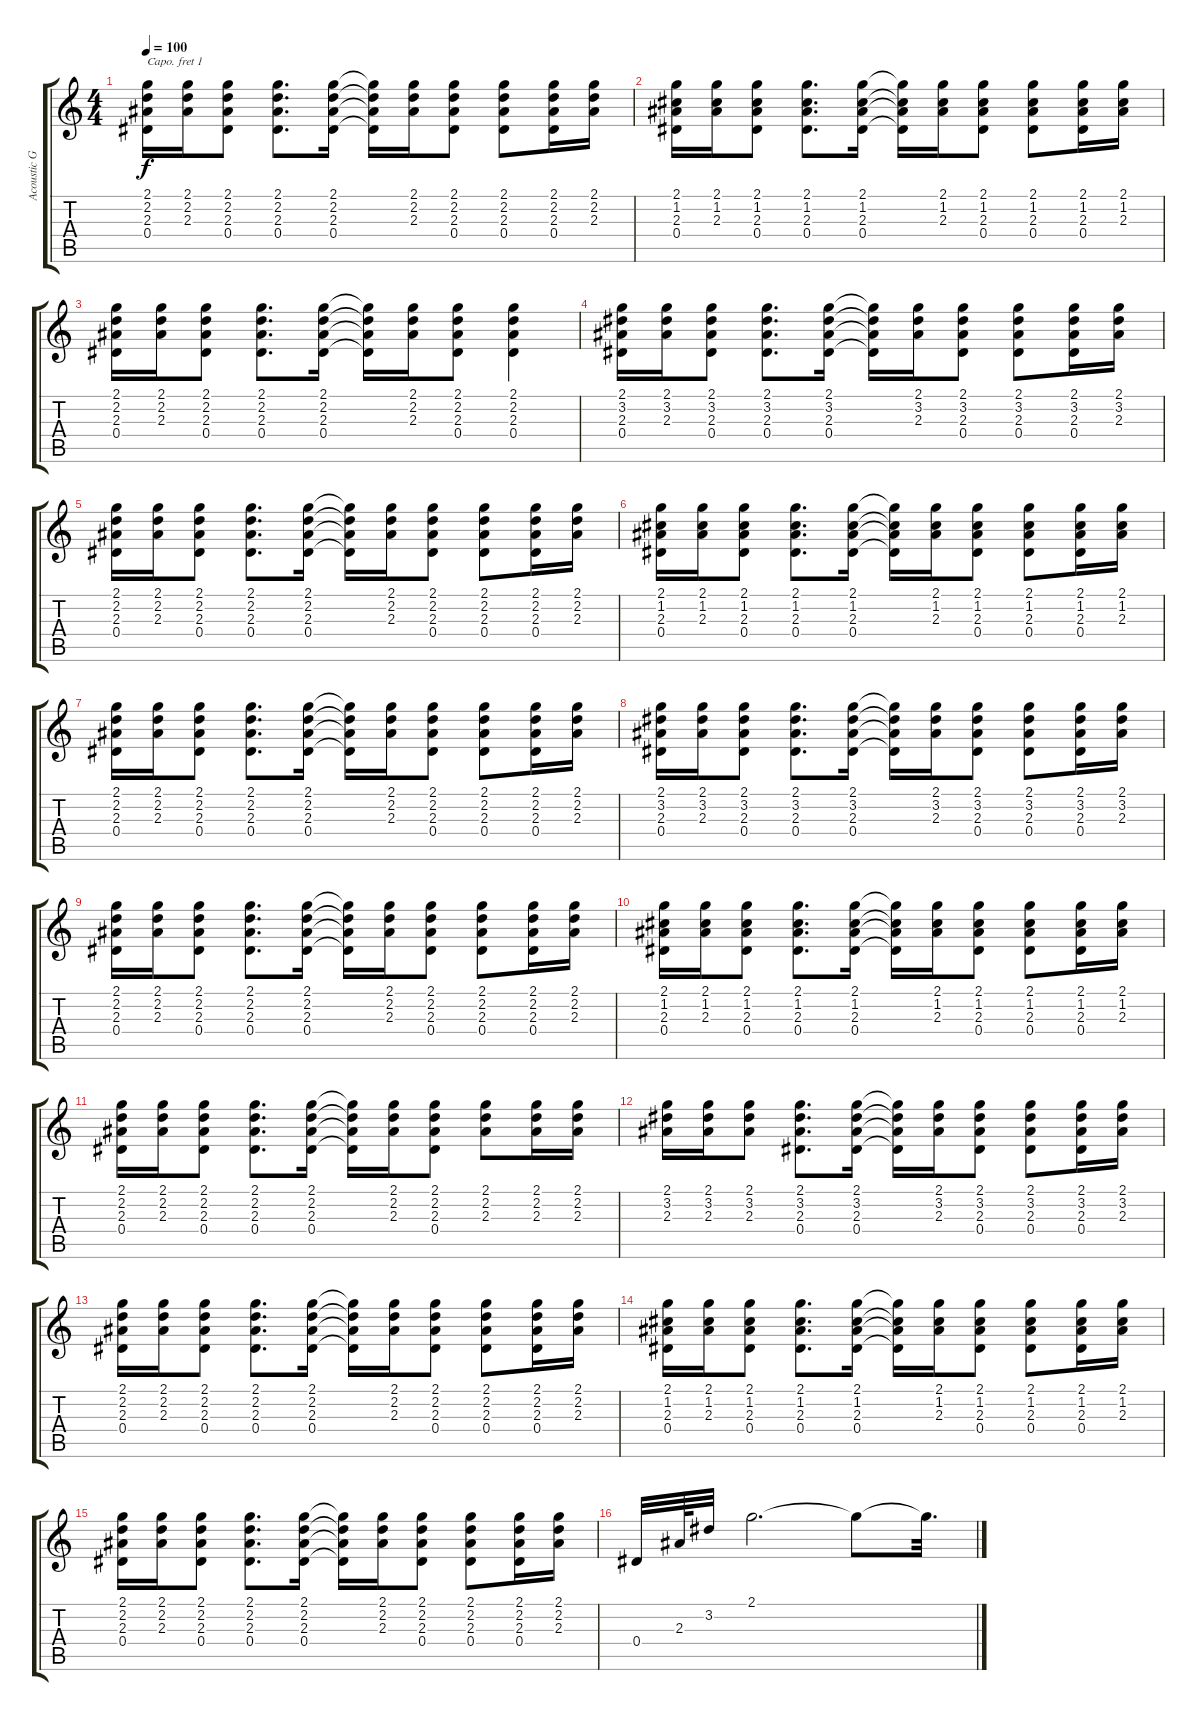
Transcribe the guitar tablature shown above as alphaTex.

\track ("Acoustic Guitar 2" "Acoustic G") {instrument acousticguitarsteel}
\staff {score tabs}
\capo 1
\tuning (E4 B3 G3 D3 A2 E2) {hide}
\ts (4 4)
\tempo 100
\clef g2
\ks c
(2.1 2.2 2.3 0.4).16{dy f} (2.1 2.2 2.3).16 (2.1 2.2 2.3 0.4).8 (2.1 2.2 2.3 0.4).8{d} (2.1 2.2 2.3 0.4).16 (2.1{t} 2.2{t} 2.3{t} 0.4{t}).16 (2.1 2.2 2.3).16 (2.1 2.2 2.3 0.4).8 (2.1 2.2 2.3 0.4).8 (2.1 2.2 2.3 0.4).16 (2.1 2.2 2.3).16 |
(2.1 1.2 2.3 0.4).16 (2.1 1.2 2.3).16 (2.1 1.2 2.3 0.4).8 (2.1 1.2 2.3 0.4).8{d} (2.1 1.2 2.3 0.4).16 (2.1{t} 1.2{t} 2.3{t} 0.4{t}).16 (2.1 1.2 2.3).16 (2.1 1.2 2.3 0.4).8 (2.1 1.2 2.3 0.4).8 (2.1 1.2 2.3 0.4).16 (2.1 1.2 2.3).16 |
(2.1 2.2 2.3 0.4).16 (2.1 2.2 2.3).16 (2.1 2.2 2.3 0.4).8 (2.1 2.2 2.3 0.4).8{d} (2.1 2.2 2.3 0.4).16 (2.1{t} 2.2{t} 2.3{t} 0.4{t}).16 (2.1 2.2 2.3).16 (2.1 2.2 2.3 0.4).8 (2.1 2.2 2.3 0.4).4 |
(2.1 3.2 2.3 0.4).16 (2.1 3.2 2.3).16 (2.1 3.2 2.3 0.4).8 (2.1 3.2 2.3 0.4).8{d} (2.1 3.2 2.3 0.4).16 (2.1{t} 3.2{t} 2.3{t} 0.4{t}).16 (2.1 3.2 2.3).16 (2.1 3.2 2.3 0.4).8 (2.1 3.2 2.3 0.4).8 (2.1 3.2 2.3 0.4).16 (2.1 3.2 2.3).16 |
(2.1 2.2 2.3 0.4).16 (2.1 2.2 2.3).16 (2.1 2.2 2.3 0.4).8 (2.1 2.2 2.3 0.4).8{d} (2.1 2.2 2.3 0.4).16 (2.1{t} 2.2{t} 2.3{t} 0.4{t}).16 (2.1 2.2 2.3).16 (2.1 2.2 2.3 0.4).8 (2.1 2.2 2.3 0.4).8 (2.1 2.2 2.3 0.4).16 (2.1 2.2 2.3).16 |
(2.1 1.2 2.3 0.4).16 (2.1 1.2 2.3).16 (2.1 1.2 2.3 0.4).8 (2.1 1.2 2.3 0.4).8{d} (2.1 1.2 2.3 0.4).16 (2.1{t} 1.2{t} 2.3{t} 0.4{t}).16 (2.1 1.2 2.3).16 (2.1 1.2 2.3 0.4).8 (2.1 1.2 2.3 0.4).8 (2.1 1.2 2.3 0.4).16 (2.1 1.2 2.3).16 |
(2.1 2.2 2.3 0.4).16 (2.1 2.2 2.3).16 (2.1 2.2 2.3 0.4).8 (2.1 2.2 2.3 0.4).8{d} (2.1 2.2 2.3 0.4).16 (2.1{t} 2.2{t} 2.3{t} 0.4{t}).16 (2.1 2.2 2.3).16 (2.1 2.2 2.3 0.4).8 (2.1 2.2 2.3 0.4).8 (2.1 2.2 2.3 0.4).16 (2.1 2.2 2.3).16 |
(2.1 3.2 2.3 0.4).16 (2.1 3.2 2.3).16 (2.1 3.2 2.3 0.4).8 (2.1 3.2 2.3 0.4).8{d} (2.1 3.2 2.3 0.4).16 (2.1{t} 3.2{t} 2.3{t} 0.4{t}).16 (2.1 3.2 2.3).16 (2.1 3.2 2.3 0.4).8 (2.1 3.2 2.3 0.4).8 (2.1 3.2 2.3 0.4).16 (2.1 3.2 2.3).16 |
(2.1 2.2 2.3 0.4).16 (2.1 2.2 2.3).16 (2.1 2.2 2.3 0.4).8 (2.1 2.2 2.3 0.4).8{d} (2.1 2.2 2.3 0.4).16 (2.1{t} 2.2{t} 2.3{t} 0.4{t}).16 (2.1 2.2 2.3).16 (2.1 2.2 2.3 0.4).8 (2.1 2.2 2.3 0.4).8 (2.1 2.2 2.3 0.4).16 (2.1 2.2 2.3).16 |
(2.1 1.2 2.3 0.4).16 (2.1 1.2 2.3).16 (2.1 1.2 2.3 0.4).8 (2.1 1.2 2.3 0.4).8{d} (2.1 1.2 2.3 0.4).16 (2.1{t} 1.2{t} 2.3{t} 0.4{t}).16 (2.1 1.2 2.3).16 (2.1 1.2 2.3 0.4).8 (2.1 1.2 2.3 0.4).8 (2.1 1.2 2.3 0.4).16 (2.1 1.2 2.3).16 |
(2.1 2.2 2.3 0.4).16 (2.1 2.2 2.3).16 (2.1 2.2 2.3 0.4).8 (2.1 2.2 2.3 0.4).8{d} (2.1 2.2 2.3 0.4).16 (2.1{t} 2.2{t} 2.3{t} 0.4{t}).16 (2.1 2.2 2.3).16 (2.1 2.2 2.3 0.4).8 (2.1 2.2 2.3).8 (2.1 2.2 2.3).16 (2.1 2.2 2.3).16 |
(2.1 3.2 2.3).16 (2.1 3.2 2.3).16 (2.1 3.2 2.3).8 (2.1 3.2 2.3 0.4).8{d} (2.1 3.2 2.3 0.4).16 (2.1{t} 3.2{t} 2.3{t} 0.4{t}).16 (2.1 3.2 2.3).16 (2.1 3.2 2.3 0.4).8 (2.1 3.2 2.3 0.4).8 (2.1 3.2 2.3 0.4).16 (2.1 3.2 2.3).16 |
(2.1 2.2 2.3 0.4).16 (2.1 2.2 2.3).16 (2.1 2.2 2.3 0.4).8 (2.1 2.2 2.3 0.4).8{d} (2.1 2.2 2.3 0.4).16 (2.1{t} 2.2{t} 2.3{t} 0.4{t}).16 (2.1 2.2 2.3).16 (2.1 2.2 2.3 0.4).8 (2.1 2.2 2.3 0.4).8 (2.1 2.2 2.3 0.4).16 (2.1 2.2 2.3).16 |
(2.1 1.2 2.3 0.4).16 (2.1 1.2 2.3).16 (2.1 1.2 2.3 0.4).8 (2.1 1.2 2.3 0.4).8{d} (2.1 1.2 2.3 0.4).16 (2.1{t} 1.2{t} 2.3{t} 0.4{t}).16 (2.1 1.2 2.3).16 (2.1 1.2 2.3 0.4).8 (2.1 1.2 2.3 0.4).8 (2.1 1.2 2.3 0.4).16 (2.1 1.2 2.3).16 |
(2.1 2.2 2.3 0.4).16 (2.1 2.2 2.3).16 (2.1 2.2 2.3 0.4).8 (2.1 2.2 2.3 0.4).8{d} (2.1 2.2 2.3 0.4).16 (2.1{t} 2.2{t} 2.3{t} 0.4{t}).16 (2.1 2.2 2.3).16 (2.1 2.2 2.3 0.4).8 (2.1 2.2 2.3 0.4).8 (2.1 2.2 2.3 0.4).16 (2.1 2.2 2.3).16 |
0.4.32 2.3.64 3.2.32 2.1.2{d} 2.1{t}.8 2.1{t}.32{d}
